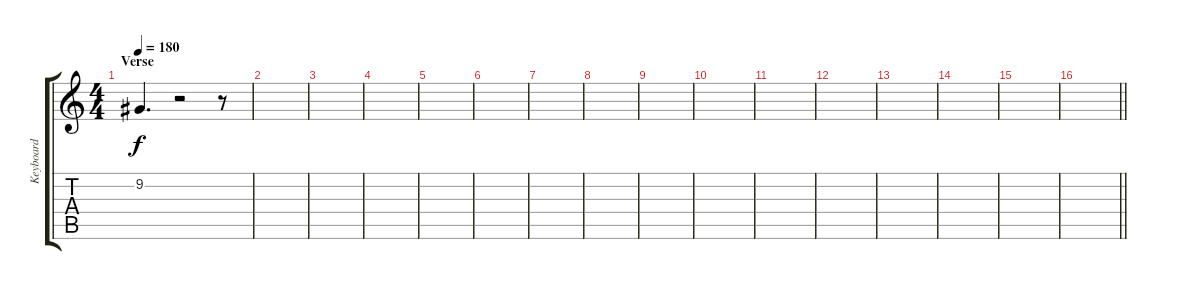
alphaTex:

\track ("Keyboard" "Keyboard") {instrument pad1newage}
\staff {score tabs}
\tuning (E4 B3 G3 D3 A2 E2) {hide}
\ts (4 4)
\section ("" "Verse")
\tempo 180
\clef g2
\ks c
9.2.4{d dy f} r.2 r.8 |
|
|
|
|
|
|
|
|
|
|
|
|
|
|
\barLineRight lightlight
